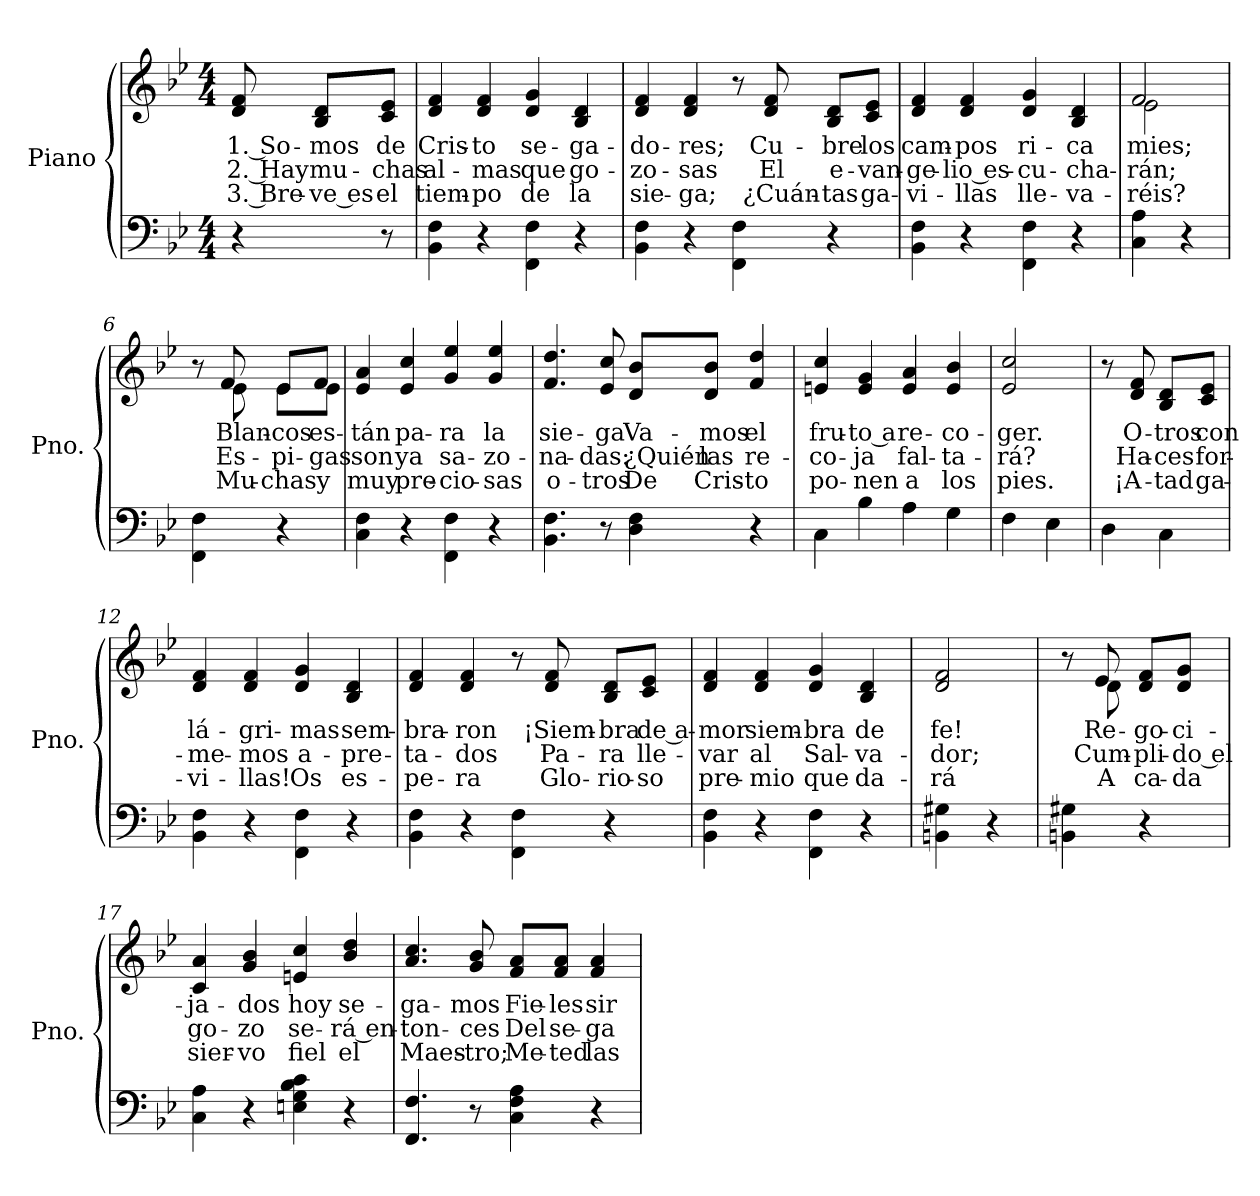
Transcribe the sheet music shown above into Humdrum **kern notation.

**kern	**kern	**text	**text	**text
*part1	*part1	*part1	*part1	*part1
*staff2	*staff1	*staff1	*staff1	*staff1
*I"Piano	*	*	*	*
*I'Pno.	*	*	*	*
*clefF4	*clefG2	*	*	*
*k[b-e-]	*k[b-e-]	*	*	*
*M4/4	*M4/4	*	*	*
=1	=1	=1	=1	=1
!	!	!LO:LY:b	!LO:LY:b	!LO:LY:b
4r	8d/ 8f/	1. So-	2. Hay	3. Bre-
!	!	!LO:LY:b	!LO:LY:b	!LO:LY:b
.	8B-/ 8d/L	-mos	mu-	-ve es
!	!	!LO:LY:b	!LO:LY:b	!LO:LY:b
8r	8c/ 8e-/J	de	-chas	el
=2	=2	=2	=2	=2
!	!	!LO:LY:b	!LO:LY:b	!LO:LY:b
4BB-\ 4F\	4d/ 4f/	Cris-	al-	tiem-
!	!	!LO:LY:b	!LO:LY:b	!LO:LY:b
4r	4d/ 4f/	-to	-mas	-po
!	!	!LO:LY:b	!LO:LY:b	!LO:LY:b
4FF\ 4F\	4d/ 4g/	se-	que	de
!	!	!LO:LY:b	!LO:LY:b	!LO:LY:b
4r	4B-/ 4d/	-ga-	go-	la
=3	=3	=3	=3	=3
!	!	!LO:LY:b	!LO:LY:b	!LO:LY:b
4BB-\ 4F\	4d/ 4f/	-do-	-zo-	sie-
!	!	!LO:LY:b	!LO:LY:b	!LO:LY:b
4r	4d/ 4f/	-res;	-sas	-ga;
4FF\ 4F\	8r	.	.	.
!	!	!LO:LY:b	!LO:LY:b	!LO:LY:b
.	8d/ 8f/	Cu-	El	¿Cuán-
!	!	!LO:LY:b	!LO:LY:b	!LO:LY:b
4r	8B-/ 8d/L	-bre	e-	-tas
!	!	!LO:LY:b	!LO:LY:b	!LO:LY:b
.	8c/ 8e-/J	los	-van-	ga-
=4	=4	=4	=4	=4
!	!	!LO:LY:b	!LO:LY:b	!LO:LY:b
4BB-\ 4F\	4d/ 4f/	cam-	-ge-	-vi-
!	!	!LO:LY:b	!LO:LY:b	!LO:LY:b
4r	4d/ 4f/	-pos	-lio es-	-llas
!	!	!LO:LY:b	!LO:LY:b	!LO:LY:b
4FF\ 4F\	4d/ 4g/	ri-	-cu-	lle-
!	!	!LO:LY:b	!LO:LY:b	!LO:LY:b
4r	4B-/ 4d/	-ca	-cha-	-va-
=5	=5	=5	=5	=5
!	!	!LO:LY:b	!LO:LY:b	!LO:LY:b
*	*^	*	*	*
4C\ 4A\	2f/	2e-\	mies;	-rán;	-réis?
4r	.	.	.	.	.
!!LO:LB:g=z	!!
=6	=6	=6	=6	=6	=6
4FF\ 4F\	8r	8ryy	.	.	.
!	!	!	!LO:LY:b	!LO:LY:b	!LO:LY:b
.	8f/	8e-\	Blan-	Es-	Mu-
!	!	!	!LO:LY:b	!LO:LY:b	!LO:LY:b
4r	8e-/L	8e-\L	-cos	-pi-	-chas
!	!	!	!LO:LY:b	!LO:LY:b	!LO:LY:b
.	8f/J	8e-\J	es-	-gas	y
=7	=7	=7	=7	=7	=7
!	!	!	!LO:LY:b	!LO:LY:b	!LO:LY:b
*	*v	*v	*	*	*
4C\ 4F\	4e-/ 4a/	-tán	son	muy
!	!	!LO:LY:b	!LO:LY:b	!LO:LY:b
4r	4e-/ 4cc/	pa-	ya	pre-
!	!	!LO:LY:b	!LO:LY:b	!LO:LY:b
4FF\ 4F\	4g/ 4ee-/	-ra	sa-	-cio-
!	!	!LO:LY:b	!LO:LY:b	!LO:LY:b
4r	4g/ 4ee-/	la	-zo-	-sas
=8	=8	=8	=8	=8
!	!	!LO:LY:b	!LO:LY:b	!LO:LY:b
4.BB-\ 4.F\	4.f/ 4.dd/	sie-	-na-	o-
!	!	!LO:LY:b	!LO:LY:b	!LO:LY:b
8r	8e-/ 8cc/	-ga	-das:	-tros
!	!	!LO:LY:b	!LO:LY:b	!LO:LY:b
4D\ 4F\	8d/ 8b-/L	Va-	¿Quién	De
!	!	!LO:LY:b	!LO:LY:b	!LO:LY:b
.	8d/ 8b-/J	-mos	las	Cris-
!	!	!LO:LY:b	!LO:LY:b	!LO:LY:b
4r	4f/ 4dd/	el	re-	-to
=9	=9	=9	=9	=9
!	!	!LO:LY:b	!LO:LY:b	!LO:LY:b
4C\	4en/ 4cc/	fru-	-co-	po-
!	!	!LO:LY:b	!LO:LY:b	!LO:LY:b
4B-\	4e/ 4g/	-to a	-ja	-nen
!	!	!LO:LY:b	!LO:LY:b	!LO:LY:b
4A\	4e/ 4a/	re-	fal-	a
!	!	!LO:LY:b	!LO:LY:b	!LO:LY:b
4G\	4e/ 4b-/	-co-	-ta-	los
=10	=10	=10	=10	=10
!	!	!LO:LY:b	!LO:LY:b	!LO:LY:b
4F\	2e-/ 2cc/	-ger.	-rá?	pies.
4E-\	.	.	.	.
!!LO:LB:g=z
=11	=11	=11	=11	=11
4D\	8r	.	.	.
!	!	!LO:LY:b	!LO:LY:b	!LO:LY:b
.	8d/ 8f/	O-	Ha-	¡A-
!	!	!LO:LY:b	!LO:LY:b	!LO:LY:b
4C\	8B-/ 8d/L	-tros	-ces	-tad
!	!	!LO:LY:b	!LO:LY:b	!LO:LY:b
.	8c/ 8e-/J	con	for-	ga-
=12	=12	=12	=12	=12
!	!	!LO:LY:b	!LO:LY:b	!LO:LY:b
4BB-\ 4F\	4d/ 4f/	lá-	-me-	-vi-
!	!	!LO:LY:b	!LO:LY:b	!LO:LY:b
4r	4d/ 4f/	-gri-	-mos	-llas!
!	!	!LO:LY:b	!LO:LY:b	!LO:LY:b
4FF\ 4F\	4d/ 4g/	-mas	a-	Os
!	!	!LO:LY:b	!LO:LY:b	!LO:LY:b
4r	4B-/ 4d/	sem-	-pre-	es-
=13	=13	=13	=13	=13
!	!	!LO:LY:b	!LO:LY:b	!LO:LY:b
4BB-\ 4F\	4d/ 4f/	-bra-	-ta-	-pe-
!	!	!LO:LY:b	!LO:LY:b	!LO:LY:b
4r	4d/ 4f/	-ron	-dos	-ra
4FF\ 4F\	8r	.	.	.
!	!	!LO:LY:b	!LO:LY:b	!LO:LY:b
.	8d/ 8f/	¡Siem-	Pa-	Glo-
!	!	!LO:LY:b	!LO:LY:b	!LO:LY:b
4r	8B-/ 8d/L	-bra	-ra	-rio-
!	!	!LO:LY:b	!LO:LY:b	!LO:LY:b
.	8c/ 8e-/J	de a-	lle-	-so
=14	=14	=14	=14	=14
!	!	!LO:LY:b	!LO:LY:b	!LO:LY:b
4BB-\ 4F\	4d/ 4f/	-mor	-var	pre-
!	!	!LO:LY:b	!LO:LY:b	!LO:LY:b
4r	4d/ 4f/	siem-	al	-mio
!	!	!LO:LY:b	!LO:LY:b	!LO:LY:b
4FF\ 4F\	4d/ 4g/	-bra	Sal-	que
!	!	!LO:LY:b	!LO:LY:b	!LO:LY:b
4r	4B-/ 4d/	de	-va-	da-
=15	=15	=15	=15	=15
!	!	!LO:LY:b	!LO:LY:b	!LO:LY:b
4BBn\ 4G#X\	2d/ 2f/	fe!	-dor;	-rá
4r	.	.	.	.
!!LO:LB:g=z
=16	=16	=16	=16	=16
*	*^	*	*	*
4BBn\ 4G#X\	8r	8ryy	.	.	.
!	!	!	!LO:LY:b	!LO:LY:b	!LO:LY:b
.	8e-/	8d\	Re-	Cum-	A
!	!	!	!LO:LY:b	!LO:LY:b	!LO:LY:b
4r	8d/ 8f/L	4ryy	-go-	-pli-	ca-
!	!	!	!LO:LY:b	!LO:LY:b	!LO:LY:b
.	8d/ 8g/J	.	-ci-	-do el	-da
*	*v	*v	*	*	*
=17	=17	=17	=17	=17
!	!	!LO:LY:b	!LO:LY:b	!LO:LY:b
4C\ 4A\	4c/ 4a/	-ja-	go-	sier-
!	!	!LO:LY:b	!LO:LY:b	!LO:LY:b
4r	4g/ 4b-/	-dos	-zo	-vo
!	!	!LO:LY:b	!LO:LY:b	!LO:LY:b
4En\ 4G\ 4B-\ 4c\	4en/ 4cc/	hoy	se-	fiel
!	!	!LO:LY:b	!LO:LY:b	!LO:LY:b
4r	4b-/ 4dd/	se-	-rá en-	el
=18	=18	=18	=18	=18
!	!	!LO:LY:b	!LO:LY:b	!LO:LY:b
4.FF/ 4.F/	4.a/ 4.cc/	-ga-	-ton-	Maes-
!	!	!LO:LY:b	!LO:LY:b	!LO:LY:b
8r	8g/ 8b-/	-mos	-ces	-tro;
!	!	!LO:LY:b	!LO:LY:b	!LO:LY:b
4C\ 4F\ 4A\	8f/ 8a/L	Fie-	Del	Me-
!	!	!LO:LY:b	!LO:LY:b	!LO:LY:b
.	8f/ 8a/J	-les	se-	-ted
!	!	!LO:LY:b	!LO:LY:b	!LO:LY:b
4r	4f/ 4a/	sir-	-ga-	las
=	=	=	=	=
*-	*-	*-	*-	*-
